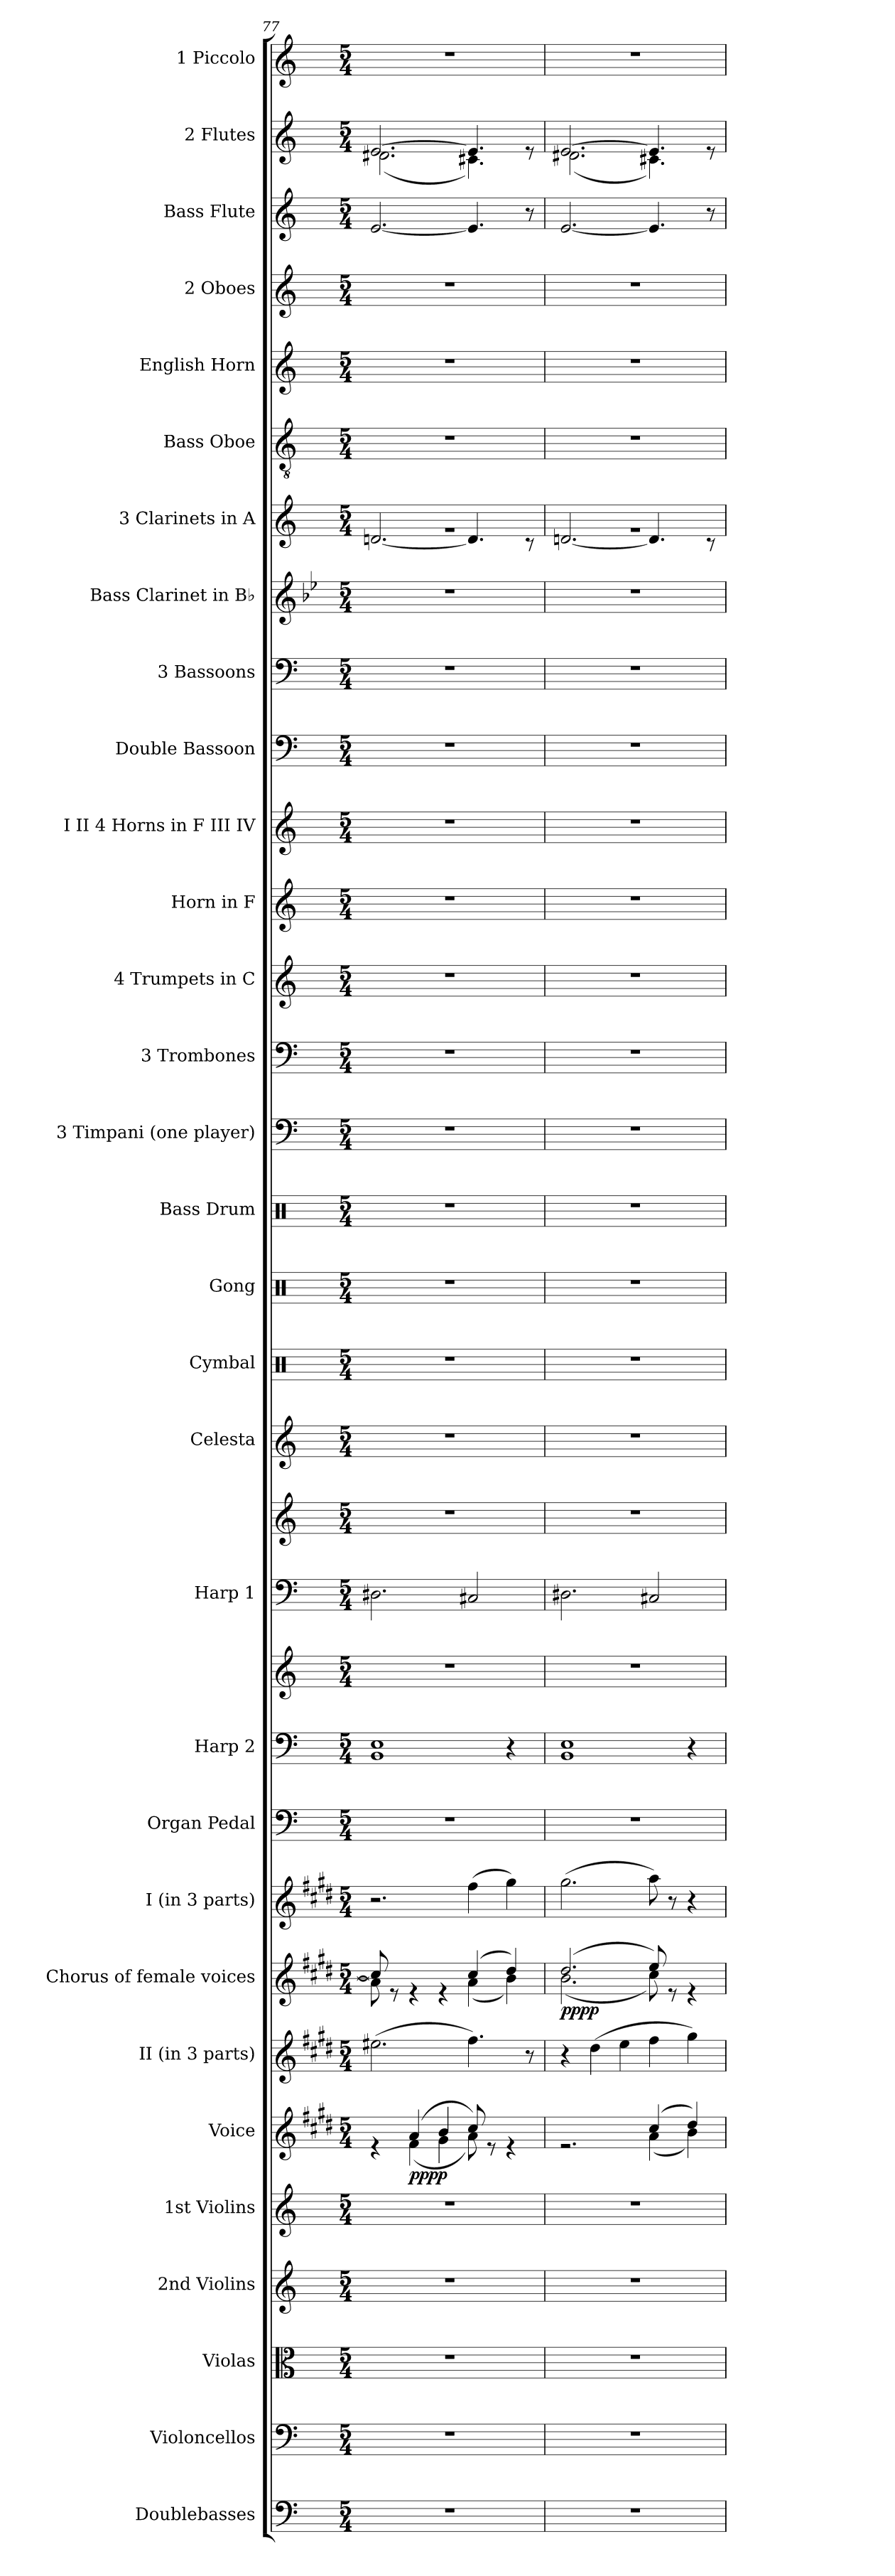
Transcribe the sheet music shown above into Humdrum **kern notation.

**kern	**kern	**kern	**kern	**kern	**kern	**dynam	**kern	**kern	**dynam	**kern	**kern	**kern	**kern	**kern	**kern	**kern	**kern	**kern	**kern	**kern	**kern	**kern	**kern	**kern	**kern	**kern	**kern	**kern	**kern	**kern	**kern	**kern	**kern	**kern
*part31	*part30	*part29	*part28	*part27	*part26	*part26	*part25	*part24	*part24	*part23	*part22	*part21	*part21	*part20	*part20	*part19	*part18	*part17	*part16	*part15	*part14	*part13	*part12	*part11	*part10	*part9	*part8	*part7	*part6	*part5	*part4	*part3	*part2	*part1
*staff33	*staff32	*staff31	*staff30	*staff29	*staff28	*staff28	*staff27	*staff26	*staff26	*staff25	*staff24	*staff23	*staff22	*staff21	*staff20	*staff19	*staff18	*staff17	*staff16	*staff15	*staff14	*staff13	*staff12	*staff11	*staff10	*staff9	*staff8	*staff7	*staff6	*staff5	*staff4	*staff3	*staff2	*staff1
*I"Doublebasses	*I"Violoncellos	*I"Violas	*I"2nd Violins	*I"1st Violins	*I"Voice	*	*I"II (in 3 parts)	*I"Chorus of female voices	*	*I"I (in 3 parts)	*I"Organ Pedal	*I"Harp 2	*	*I"Harp 1	*	*I"Celesta	*I"Cymbal	*I"Gong	*I"Bass Drum	*I"3 Timpani (one player)	*I"3 Trombones	*I"4 Trumpets in C	*I"Horn in F	*I"I  II 4 Horns in F                 III  IV	*I"Double Bassoon	*I"3 Bassoons	*I"Bass Clarinet in B♭	*I"3 Clarinets in A	*I"Bass Oboe	*I"English Horn	*I"2 Oboes	*I"Bass Flute	*I"2 Flutes	*I"1 Piccolo
*I'Db.	*I'Vc.	*I'Vas.	*	*I'Vns.	*	*	*	*I'Ch	*	*	*I'Org. Ped.	*	*	*	*	*I'Cel.	*I'Cym.	*I'Go.	*I'B. Dr.	*I'Timp.	*I'Trb.	*I'Trp.	*I'Hn	*I'Hrn.	*I'Dbn.	*I'Bn.	*I'Bcl.	*I'Cl.	*I'Bass Ob.	*I'E. H.	*I'Ob.	*I'Bass Fl.	*I'Fl.	*I'Picc.
*clefF4	*clefF4	*clefC3	*clefG2	*clefG2	*clefG2	*	*clefG2	*clefG2	*	*clefG2	*clefF4	*clefF4	*clefG2	*clefF4	*clefG2	*clefG2	*clefX	*clefX	*clefX	*clefF4	*clefF4	*clefG2	*clefG2	*clefG2	*clefF4	*clefF4	*clefG2	*clefG2	*clefGv2	*clefG2	*clefG2	*clefG2	*clefG2	*clefG2
*ITrd7c12	*	*	*	*	*	*	*	*	*	*	*	*	*	*	*	*ITrd-7c-12	*	*	*	*	*	*	*ITrd4c7	*ITrd4c7	*ITrd7c12	*	*ITrd8c14	*ITrd2c3	*	*ITrd4c7	*	*ITrd3c5	*	*ITrd-7c-12
*k[]	*k[]	*k[]	*k[]	*k[]	*k[f#c#g#d#]	*	*k[f#c#g#d#]	*k[f#c#g#d#]	*	*k[f#c#g#d#]	*k[]	*k[]	*k[]	*k[]	*k[]	*k[]	*k[]	*k[]	*k[]	*k[]	*k[]	*k[]	*k[b-]	*k[b-]	*k[]	*k[]	*k[b-e-]	*k[f#c#g#]	*k[]	*k[b-]	*k[]	*k[f#]	*k[]	*k[]
*M5/4	*M5/4	*M5/4	*M5/4	*M5/4	*M5/4	*	*M5/4	*M5/4	*	*M5/4	*M5/4	*M5/4	*M5/4	*M5/4	*M5/4	*M5/4	*M5/4	*M5/4	*M5/4	*M5/4	*M5/4	*M5/4	*M5/4	*M5/4	*M5/4	*M5/4	*M5/4	*M5/4	*M5/4	*M5/4	*M5/4	*M5/4	*M5/4	*M5/4
=77	=77	=77	=77	=77	=77	=77	=77	=77	=77	=77	=77	=77	=77	=77	=77	=77	=77	=77	=77	=77	=77	=77	=77	=77	=77	=77	=77	=77	=77	=77	=77	=77	=77	=77
*	*	*	*	*	*^	*	*	*^	*	*	*	*	*	*	*	*	*	*	*	*	*	*	*	*	*	*	*	*^	*	*	*	*	*^	*
4%5r	4%5r	4%5r	4%5r	4%5r	4re	4ryy	.	(2.ee#X\	8cc#/]	8a\]	.	2.r	4%5r	1BB 1E	4%5r	2.D#X\	4%5r	4%5r	4%5r	4%5r	4%5r	4%5r	4%5r	4%5r	4%5r	4%5r	4%5r	4%5r	4%5r	4%5rg	[2.Bn!/	4%5r	4%5r	4%5r	[2.B/	[2.e/	(2.d#X\	4%5r
.	.	.	.	.	.	.	.	.	8re	8ryy	.	.	.	.	.	.	.	.	.	.	.	.	.	.	.	.	.	.	.	.	.	.	.	.	.	.	.	.
!	!	!	!	!	!	!	!LO:DY:b	!	!	!	!	!	!	!	!	!	!	!	!	!	!	!	!	!	!	!	!	!	!	!	!	!	!	!	!	!	!	!
!	!	!	!	!	!	!	!LO:DY:n=1:b	!	!	!	!	!	!	!	!	!	!	!	!	!	!	!	!	!	!	!	!	!	!	!	!	!	!	!	!	!	!	!
*	*	*	*	*	*	*	*	*	*v	*v	*	*	*	*	*	*	*	*	*	*	*	*	*	*	*	*	*	*	*	*	*	*	*	*	*	*	*	*
.	.	.	.	.	(4a/	(4f#\	pp pp	.	4re	.	.	.	.	.	.	.	.	.	.	.	.	.	.	.	.	.	.	.	.	.	.	.	.	.	.	.	.
.	.	.	.	.	4b/	4g#\	.	.	4re	.	.	.	.	.	.	.	.	.	.	.	.	.	.	.	.	.	.	.	.	.	.	.	.	.	.	.	.
*	*	*	*	*	*	*	*	*	*^	*	*	*	*	*	*	*	*	*	*	*	*	*	*	*	*	*	*	*	*	*	*	*	*	*	*	*	*
.	.	.	.	.	8cc#/)	8a\)	.	4.ff#\)	(4cc#/	(4a\	.	(4ff#\	.	.	.	2C#X/	.	.	.	.	.	.	.	.	.	.	.	.	.	.	4.B!/]	.	.	.	4.B/]	4.e/]	4.c#X\)	.
.	.	.	.	.	8re	4.ryy	.	.	.	.	.	.	.	.	.	.	.	.	.	.	.	.	.	.	.	.	.	.	.	.	.	.	.	.	.	.	.	.
.	.	.	.	.	4re	.	.	.	4dd#/)	4b\)	.	4gg#\)	.	4r	.	.	.	.	.	.	.	.	.	.	.	.	.	.	.	.	.	.	.	.	.	.	.	.
.	.	.	.	.	.	.	.	8r	.	.	.	.	.	.	.	.	.	.	.	.	.	.	.	.	.	.	.	.	.	.	8r	.	.	.	8r	8re	8ryy	.
=78	=78	=78	=78	=78	=78	=78	=78	=78	=78	=78	=78	=78	=78	=78	=78	=78	=78	=78	=78	=78	=78	=78	=78	=78	=78	=78	=78	=78	=78	=78	=78	=78	=78	=78	=78	=78	=78	=78
!	!	!	!	!	!	!	!	!	!	!	!LO:DY:b	!	!	!	!	!	!	!	!	!	!	!	!	!	!	!	!	!	!	!	!	!	!	!	!	!	!	!
!	!	!	!	!	!	!	!	!	!	!	!LO:DY:n=1:b	!	!	!	!	!	!	!	!	!	!	!	!	!	!	!	!	!	!	!	!	!	!	!	!	!	!	!
4%5r	4%5r	4%5r	4%5r	4%5r	2.re	2.ryy	.	4r	(2.dd#/	(2.b\	pp pp	(2.gg#\	4%5r	1BB 1E	4%5r	2.D#X\	4%5r	4%5r	4%5r	4%5r	4%5r	4%5r	4%5r	4%5r	4%5r	4%5r	4%5r	4%5r	4%5r	4%5rg	[2.Bn!/	4%5r	4%5r	4%5r	[2.B/	[2.e/	(2.d#X\	4%5r
.	.	.	.	.	.	.	.	(4dd#\	.	.	.	.	.	.	.	.	.	.	.	.	.	.	.	.	.	.	.	.	.	.	.	.	.	.	.	.	.	.
.	.	.	.	.	.	.	.	4ee\	.	.	.	.	.	.	.	.	.	.	.	.	.	.	.	.	.	.	.	.	.	.	.	.	.	.	.	.	.	.
.	.	.	.	.	(4cc#/	(4a\	.	4ff#\	8ee/)	8cc#\)	.	8aa\)	.	.	.	2C#X/	.	.	.	.	.	.	.	.	.	.	.	.	.	.	4.B!/]	.	.	.	4.B/]	4.e/]	4.c#X\)	.
.	.	.	.	.	.	.	.	.	8re	4.ryy	.	8r	.	.	.	.	.	.	.	.	.	.	.	.	.	.	.	.	.	.	.	.	.	.	.	.	.	.
.	.	.	.	.	4dd#/)	4b\)	.	4gg#\)	4re	.	.	4r	.	4r	.	.	.	.	.	.	.	.	.	.	.	.	.	.	.	.	.	.	.	.	.	.	.	.
.	.	.	.	.	.	.	.	.	.	.	.	.	.	.	.	.	.	.	.	.	.	.	.	.	.	.	.	.	.	.	8r	.	.	.	8r	8re	8ryy	.
*	*	*	*	*	*v	*v	*	*	*v	*v	*	*	*	*	*	*	*	*	*	*	*	*	*	*	*	*	*	*	*	*v	*v	*	*	*	*	*v	*v	*
=	=	=	=	=	=	=	=	=	=	=	=	=	=	=	=	=	=	=	=	=	=	=	=	=	=	=	=	=	=	=	=	=	=	=
*-	*-	*-	*-	*-	*-	*-	*-	*-	*-	*-	*-	*-	*-	*-	*-	*-	*-	*-	*-	*-	*-	*-	*-	*-	*-	*-	*-	*-	*-	*-	*-	*-	*-	*-
